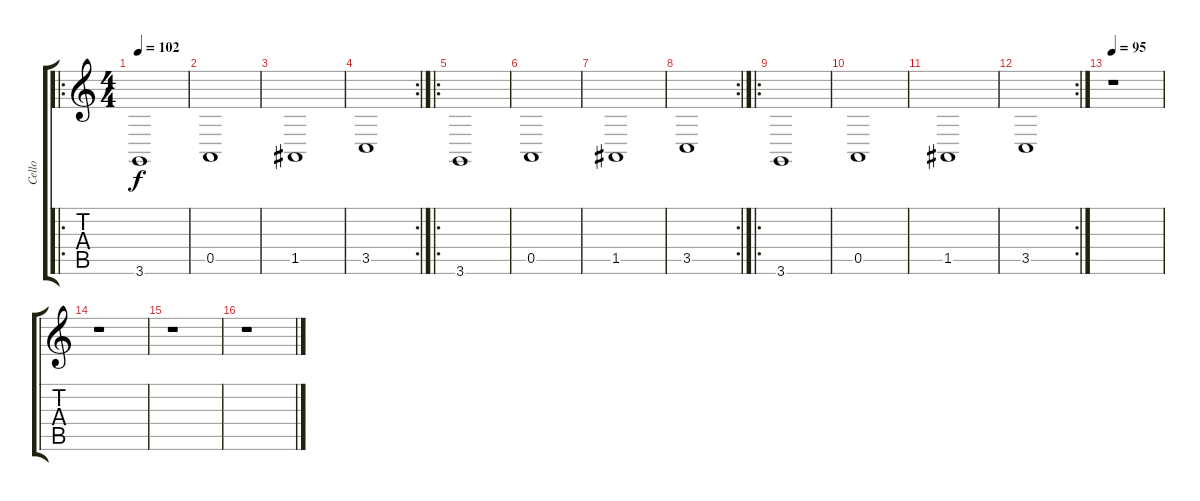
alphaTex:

\track ("Cello" "Cello") {instrument cello}
\staff {score tabs}
\tuning (E4 B3 G3 D3 A2 E2) {hide}
\ro
\ts (4 4)
\tempo 102
\clef g2
\ks c
3.6.1{dy f} |
0.5.1 |
1.5.1 |
\rc 2
3.5.1 |
\ro
3.6.1 |
0.5.1 |
1.5.1 |
\rc 2
3.5.1 |
\ro
3.6.1 |
0.5.1 |
1.5.1 |
\rc 2
3.5.1 |
\tempo 102
\tempo 95
r.1 |
r.1 |
r.1 |
r.1
